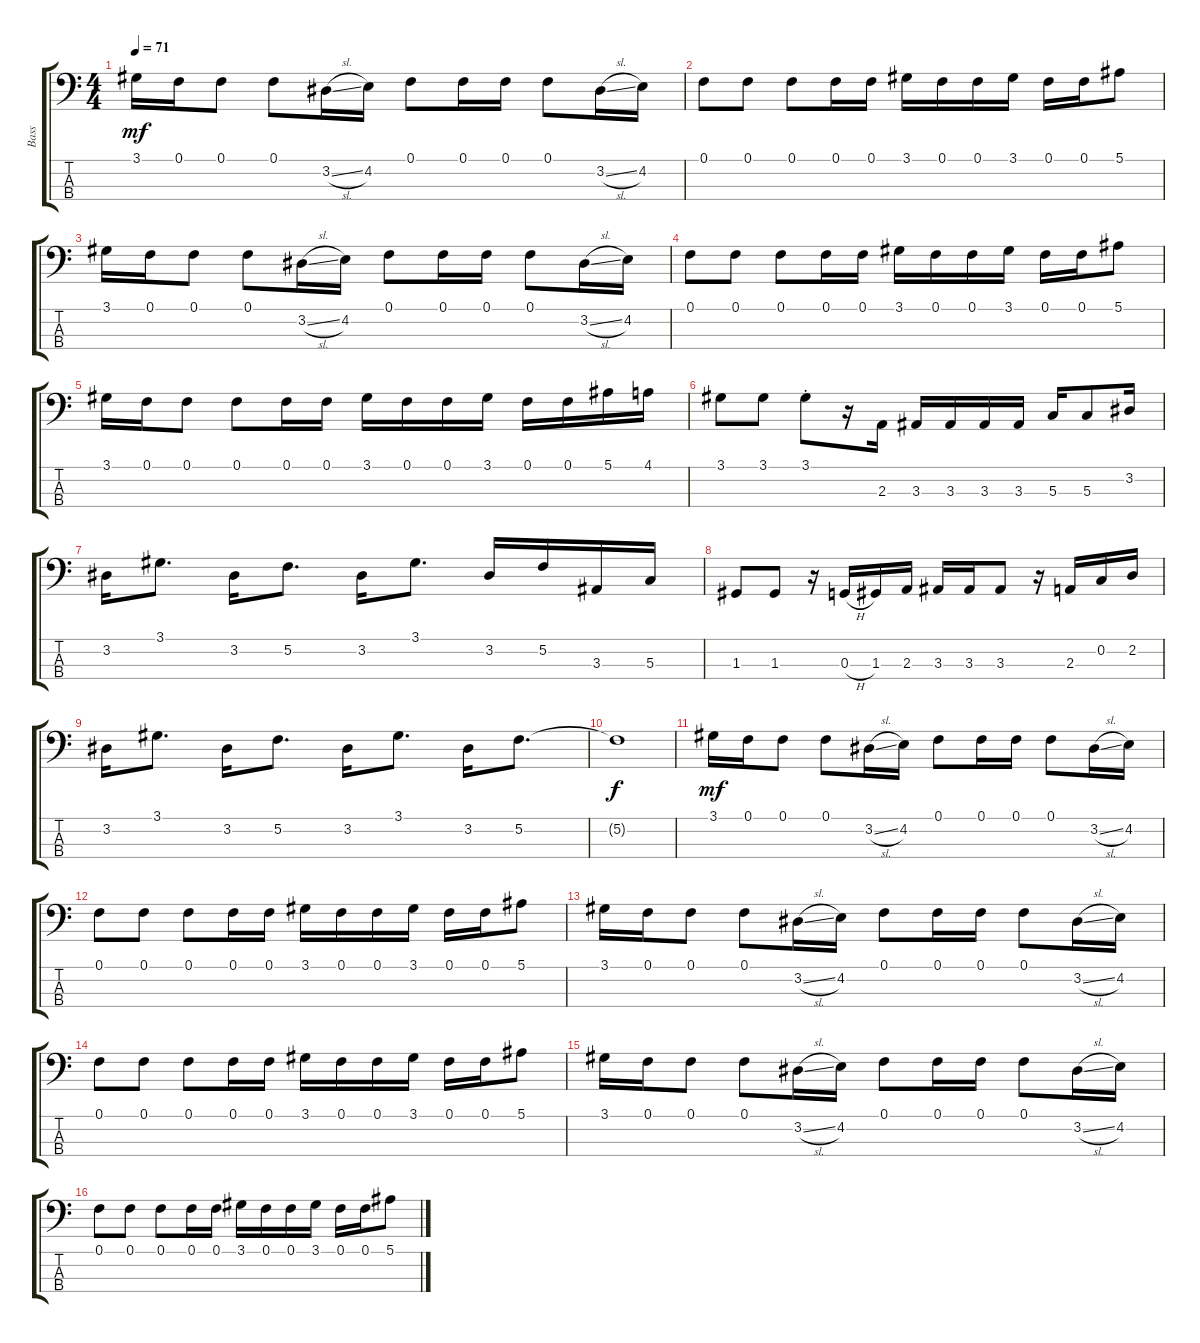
\track ("Bass" "Bass") {instrument electricbassfinger}
\staff {score tabs}
\tuning (F2 C2 G1 D1) {hide}
\ts (4 4)
\tempo 71
\clef f4
\ks c
3.1.16{dy mf} 0.1.16 0.1.8 0.1.8 3.2{sl}.16 4.2.16 0.1.8 0.1.16 0.1.16 0.1.8 3.2{sl}.16 4.2.16 |
0.1.8 0.1.8 0.1.8 0.1.16 0.1.16 3.1.16 0.1.16 0.1.16 3.1.16 0.1.16 0.1.16 5.1.8 |
3.1.16 0.1.16 0.1.8 0.1.8 3.2{sl}.16 4.2.16 0.1.8 0.1.16 0.1.16 0.1.8 3.2{sl}.16 4.2.16 |
0.1.8 0.1.8 0.1.8 0.1.16 0.1.16 3.1.16 0.1.16 0.1.16 3.1.16 0.1.16 0.1.16 5.1.8 |
3.1.16 0.1.16 0.1.8 0.1.8 0.1.16 0.1.16 3.1.16 0.1.16 0.1.16 3.1.16 0.1.16 0.1.16 5.1.16 4.1.16 |
3.1.8 3.1.8 3.1{st}.8 r.16 2.3.16 3.3.16 3.3.16 3.3.16 3.3.16 5.3.16 5.3.8 3.2.16 |
3.2.16 3.1.8{d} 3.2.16 5.2.8{d} 3.2.16 3.1.8{d} 3.2.16 5.2.16 3.3.16 5.3.16 |
1.3.8 1.3.8 r.16 0.3{h}.16 1.3.16 2.3.16 3.3.16 3.3.16 3.3.8 r.16 2.3.16 0.2.16 2.2.16 |
3.2.16 3.1.8{d} 3.2.16 5.2.8{d} 3.2.16 3.1.8{d} 3.2.16 5.2.8{d} |
5.2{t}.1{dy f} |
3.1.16{dy mf} 0.1.16 0.1.8 0.1.8 3.2{sl}.16 4.2.16 0.1.8 0.1.16 0.1.16 0.1.8 3.2{sl}.16 4.2.16 |
0.1.8 0.1.8 0.1.8 0.1.16 0.1.16 3.1.16 0.1.16 0.1.16 3.1.16 0.1.16 0.1.16 5.1.8 |
3.1.16 0.1.16 0.1.8 0.1.8 3.2{sl}.16 4.2.16 0.1.8 0.1.16 0.1.16 0.1.8 3.2{sl}.16 4.2.16 |
0.1.8 0.1.8 0.1.8 0.1.16 0.1.16 3.1.16 0.1.16 0.1.16 3.1.16 0.1.16 0.1.16 5.1.8 |
3.1.16 0.1.16 0.1.8 0.1.8 3.2{sl}.16 4.2.16 0.1.8 0.1.16 0.1.16 0.1.8 3.2{sl}.16 4.2.16 |
0.1.8 0.1.8 0.1.8 0.1.16 0.1.16 3.1.16 0.1.16 0.1.16 3.1.16 0.1.16 0.1.16 5.1.8
